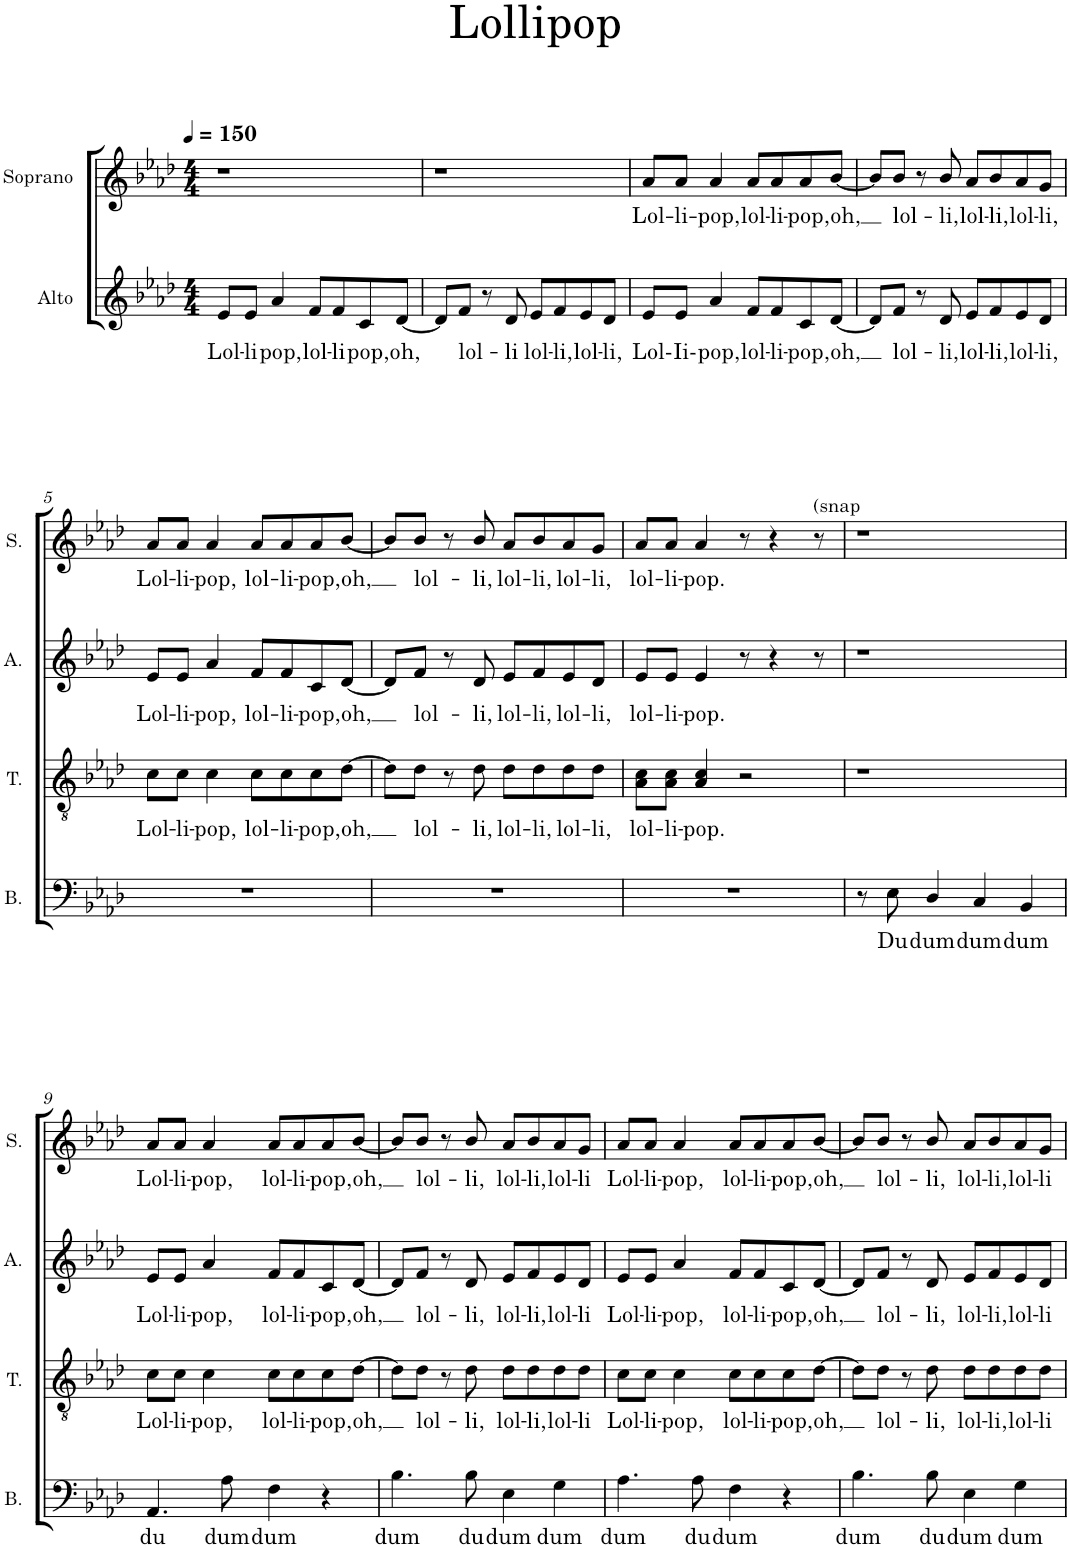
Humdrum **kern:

**kern	**text	**kern	**text	**kern	**text	**kern	**text
*part4	*part4	*part3	*part3	*part2	*part2	*part1	*part1
*staff4	*staff4	*staff3	*staff3	*staff2	*staff2	*staff1	*staff1
*I"Bass	*	*I"Tenore	*	*I"Alto	*	*I"Soprano	*
*I'B.	*	*I'T.	*	*I'A.	*	*I'S.	*
*stria5	*	*stria5	*	*	*	*	*
*clefF4	*	*clefGv2	*	*clefG2	*	*clefG2	*
*k[b-e-a-d-]	*	*k[b-e-a-d-]	*	*k[b-e-a-d-]	*	*k[b-e-a-d-]	*
*M4/4	*	*M4/4	*	*M4/4	*	*M4/4	*
*MM150	*	*MM150	*	*MM150	*	*MM150	*
=1	=1	=1	=1	=1	=1	=1	=1
!	!	!	!	!	!LO:LY:b	!	!
1r	.	1r	.	8e-/L	Lol-	1r	.
!	!	!	!	!	!LO:LY:b	!	!
.	.	.	.	8e-/J	-li	.	.
!	!	!	!	!	!LO:LY:b	!	!
.	.	.	.	4a-/	pop,	.	.
!	!	!	!	!	!LO:LY:b	!	!
.	.	.	.	8f/L	lol-	.	.
!	!	!	!	!	!LO:LY:b	!	!
.	.	.	.	8f/	-li	.	.
!	!	!	!	!	!LO:LY:b	!	!
.	.	.	.	8c/	pop,	.	.
!	!	!	!	!	!LO:LY:b	!	!
.	.	.	.	[8d-/J	oh,	.	.
=2	=2	=2	=2	=2	=2	=2	=2
1r	.	1r	.	8d-/L]	.	1r	.
!	!	!	!	!	!LO:LY:b	!	!
.	.	.	.	8f/J	lol-	.	.
.	.	.	.	8r	.	.	.
!	!	!	!	!	!LO:LY:b	!	!
.	.	.	.	8d-/	-li	.	.
!	!	!	!	!	!LO:LY:b	!	!
.	.	.	.	8e-/L	lol-	.	.
!	!	!	!	!	!LO:LY:b	!	!
.	.	.	.	8f/	-li,	.	.
!	!	!	!	!	!LO:LY:b	!	!
.	.	.	.	8e-/	lol-	.	.
!	!	!	!	!	!LO:LY:b	!	!
.	.	.	.	8d-/J	-li,	.	.
=3	=3	=3	=3	=3	=3	=3	=3
!	!	!	!	!	!LO:LY:b	!	!LO:LY:b
1r	.	1r	.	8e-/L	Lol-	8a-/L	Lol-
!	!	!	!	!	!LO:LY:b	!	!LO:LY:b
.	.	.	.	8e-/J	Ii-	8a-/J	-li-
!	!	!	!	!	!LO:LY:b	!	!LO:LY:b
.	.	.	.	4a-/	pop,	4a-/	-pop,
!	!	!	!	!	!LO:LY:b	!	!LO:LY:b
.	.	.	.	8f/L	lol-	8a-/L	lol-
!	!	!	!	!	!LO:LY:b	!	!LO:LY:b
.	.	.	.	8f/	-li-	8a-/	-li-
!	!	!	!	!	!LO:LY:b	!	!LO:LY:b
.	.	.	.	8c/	-pop,	8a-/	-pop,
!	!	!	!	!	!LO:LY:b	!	!LO:LY:b
.	.	.	.	[8d-/J	oh,	[8b-/J	oh,
=4	=4	=4	=4	=4	=4	=4	=4
1r	.	1r	.	8d-/L]	.	8b-/L]	.
!	!	!	!	!	!LO:LY:b	!	!LO:LY:b
.	.	.	.	8f/J	lol-	8b-/J	lol-
.	.	.	.	8r	.	8r	.
!	!	!	!	!	!LO:LY:b	!	!LO:LY:b
.	.	.	.	8d-/	-li,	8b-/	-li,
!	!	!	!	!	!LO:LY:b	!	!LO:LY:b
.	.	.	.	8e-/L	lol-	8a-/L	lol-
!	!	!	!	!	!LO:LY:b	!	!LO:LY:b
.	.	.	.	8f/	-li,	8b-/	-li,
!	!	!	!	!	!LO:LY:b	!	!LO:LY:b
.	.	.	.	8e-/	lol-	8a-/	lol-
!	!	!	!	!	!LO:LY:b	!	!LO:LY:b
.	.	.	.	8d-/J	-li,	8g/J	-li,
!!LO:LB:g=z
=5	=5	=5	=5	=5	=5	=5	=5
!	!	!	!LO:LY:b	!	!LO:LY:b	!	!LO:LY:b
1r	.	8c\L	Lol-	8e-/L	Lol-	8a-/L	Lol-
!	!	!	!LO:LY:b	!	!LO:LY:b	!	!LO:LY:b
.	.	8c\J	-li-	8e-/J	-li-	8a-/J	-li-
!	!	!	!LO:LY:b	!	!LO:LY:b	!	!LO:LY:b
.	.	4c\	-pop,	4a-/	-pop,	4a-/	-pop,
!	!	!	!LO:LY:b	!	!LO:LY:b	!	!LO:LY:b
.	.	8c\L	lol-	8f/L	lol-	8a-/L	lol-
!	!	!	!LO:LY:b	!	!LO:LY:b	!	!LO:LY:b
.	.	8c\	-li-	8f/	-li-	8a-/	-li-
!	!	!	!LO:LY:b	!	!LO:LY:b	!	!LO:LY:b
.	.	8c\	-pop,	8c/	-pop,	8a-/	-pop,
!	!	!	!LO:LY:b	!	!LO:LY:b	!	!LO:LY:b
.	.	[8d-\J	oh,	[8d-/J	oh,	[8b-/J	oh,
=6	=6	=6	=6	=6	=6	=6	=6
1r	.	8d-\L]	.	8d-/L]	.	8b-/L]	.
!	!	!	!LO:LY:b	!	!LO:LY:b	!	!LO:LY:b
.	.	8d-\J	lol-	8f/J	lol-	8b-/J	lol-
.	.	8r	.	8r	.	8r	.
!	!	!	!LO:LY:b	!	!LO:LY:b	!	!LO:LY:b
.	.	8d-\	-li,	8d-/	-li,	8b-/	-li,
!	!	!	!LO:LY:b	!	!LO:LY:b	!	!LO:LY:b
.	.	8d-\L	lol-	8e-/L	lol-	8a-/L	lol-
!	!	!	!LO:LY:b	!	!LO:LY:b	!	!LO:LY:b
.	.	8d-\	-li,	8f/	-li,	8b-/	-li,
!	!	!	!LO:LY:b	!	!LO:LY:b	!	!LO:LY:b
.	.	8d-\	lol-	8e-/	lol-	8a-/	lol-
!	!	!	!LO:LY:b	!	!LO:LY:b	!	!LO:LY:b
.	.	8d-\J	-li,	8d-/J	-li,	8g/J	-li,
=7	=7	=7	=7	=7	=7	=7	=7
!	!	!	!LO:LY:b	!	!LO:LY:b	!	!LO:LY:b
1r	.	8A-\ 8c\L	lol-	8e-/L	lol-	8a-/L	lol-
!	!	!	!LO:LY:b	!	!LO:LY:b	!	!LO:LY:b
.	.	8A-\ 8c\J	-li-	8e-/J	-li-	8a-/J	-li-
!	!	!	!LO:LY:b	!	!LO:LY:b	!	!LO:LY:b
.	.	4A-/ 4c/	-pop.	4e-/	-pop.	4a-/	-pop.
.	.	2r	.	8r	.	8r	.
.	.	.	.	4r	.	4r	.
!	!	!	!	!	!	!LO:TX:a:t=(snap	!
.	.	.	.	8r	.	8r	.
=8	=8	=8	=8	=8	=8	=8	=8
8r	.	1r	.	1r	.	1r	.
!	!LO:LY:b	!	!	!	!	!	!
8E-\	Du	.	.	.	.	.	.
!	!LO:LY:b	!	!	!	!	!	!
4D-/	dum	.	.	.	.	.	.
!	!LO:LY:b	!	!	!	!	!	!
4C/	dum	.	.	.	.	.	.
!	!LO:LY:b	!	!	!	!	!	!
4BB-/	dum	.	.	.	.	.	.
!!LO:LB:g=z
=9	=9	=9	=9	=9	=9	=9	=9
!	!LO:LY:b	!	!LO:LY:b	!	!LO:LY:b	!	!LO:LY:b
4.AA-/	du	8c\L	Lol-	8e-/L	Lol-	8a-/L	Lol-
!	!	!	!LO:LY:b	!	!LO:LY:b	!	!LO:LY:b
.	.	8c\J	-li-	8e-/J	-li-	8a-/J	-li-
!	!	!	!LO:LY:b	!	!LO:LY:b	!	!LO:LY:b
.	.	4c\	-pop,	4a-/	-pop,	4a-/	-pop,
!	!LO:LY:b	!	!	!	!	!	!
8A-\	dum	.	.	.	.	.	.
!	!LO:LY:b	!	!LO:LY:b	!	!LO:LY:b	!	!LO:LY:b
4F\	dum	8c\L	lol-	8f/L	lol-	8a-/L	lol-
!	!	!	!LO:LY:b	!	!LO:LY:b	!	!LO:LY:b
.	.	8c\	-li-	8f/	-li-	8a-/	-li-
!	!	!	!LO:LY:b	!	!LO:LY:b	!	!LO:LY:b
4r	.	8c\	-pop,	8c/	-pop,	8a-/	-pop,
!	!	!	!LO:LY:b	!	!LO:LY:b	!	!LO:LY:b
.	.	[8d-\J	oh,	[8d-/J	oh,	[8b-/J	oh,
=10	=10	=10	=10	=10	=10	=10	=10
!	!LO:LY:b	!	!	!	!	!	!
4.B-\	dum	8d-\L]	.	8d-/L]	.	8b-/L]	.
!	!	!	!LO:LY:b	!	!LO:LY:b	!	!LO:LY:b
.	.	8d-\J	lol-	8f/J	lol-	8b-/J	lol-
.	.	8r	.	8r	.	8r	.
!	!LO:LY:b	!	!LO:LY:b	!	!LO:LY:b	!	!LO:LY:b
8B-\	du	8d-\	-li,	8d-/	-li,	8b-/	-li,
!	!LO:LY:b	!	!LO:LY:b	!	!LO:LY:b	!	!LO:LY:b
4E-\	dum	8d-\L	lol-	8e-/L	lol-	8a-/L	lol-
!	!	!	!LO:LY:b	!	!LO:LY:b	!	!LO:LY:b
.	.	8d-\	-li,	8f/	-li,	8b-/	-li,
!	!LO:LY:b	!	!LO:LY:b	!	!LO:LY:b	!	!LO:LY:b
4G\	dum	8d-\	lol-	8e-/	lol-	8a-/	lol-
!	!	!	!LO:LY:b	!	!LO:LY:b	!	!LO:LY:b
.	.	8d-\J	-li	8d-/J	-li	8g/J	-li
=11	=11	=11	=11	=11	=11	=11	=11
!	!LO:LY:b	!	!LO:LY:b	!	!LO:LY:b	!	!LO:LY:b
4.A-\	dum	8c\L	Lol-	8e-/L	Lol-	8a-/L	Lol-
!	!	!	!LO:LY:b	!	!LO:LY:b	!	!LO:LY:b
.	.	8c\J	-li-	8e-/J	-li-	8a-/J	-li-
!	!	!	!LO:LY:b	!	!LO:LY:b	!	!LO:LY:b
.	.	4c\	-pop,	4a-/	-pop,	4a-/	-pop,
!	!LO:LY:b	!	!	!	!	!	!
8A-\	du	.	.	.	.	.	.
!	!LO:LY:b	!	!LO:LY:b	!	!LO:LY:b	!	!LO:LY:b
4F\	dum	8c\L	lol-	8f/L	lol-	8a-/L	lol-
!	!	!	!LO:LY:b	!	!LO:LY:b	!	!LO:LY:b
.	.	8c\	-li-	8f/	-li-	8a-/	-li-
!	!	!	!LO:LY:b	!	!LO:LY:b	!	!LO:LY:b
4r	.	8c\	-pop,	8c/	-pop,	8a-/	-pop,
!	!	!	!LO:LY:b	!	!LO:LY:b	!	!LO:LY:b
.	.	[8d-\J	oh,	[8d-/J	oh,	[8b-/J	oh,
=12	=12	=12	=12	=12	=12	=12	=12
!	!LO:LY:b	!	!	!	!	!	!
4.B-\	dum	8d-\L]	.	8d-/L]	.	8b-/L]	.
!	!	!	!LO:LY:b	!	!LO:LY:b	!	!LO:LY:b
.	.	8d-\J	lol-	8f/J	lol-	8b-/J	lol-
.	.	8r	.	8r	.	8r	.
!	!LO:LY:b	!	!LO:LY:b	!	!LO:LY:b	!	!LO:LY:b
8B-\	du	8d-\	-li,	8d-/	-li,	8b-/	-li,
!	!LO:LY:b	!	!LO:LY:b	!	!LO:LY:b	!	!LO:LY:b
4E-\	dum	8d-\L	lol-	8e-/L	lol-	8a-/L	lol-
!	!	!	!LO:LY:b	!	!LO:LY:b	!	!LO:LY:b
.	.	8d-\	-li,	8f/	-li,	8b-/	-li,
!	!LO:LY:b	!	!LO:LY:b	!	!LO:LY:b	!	!LO:LY:b
4G\	dum	8d-\	lol-	8e-/	lol-	8a-/	lol-
!	!	!	!LO:LY:b	!	!LO:LY:b	!	!LO:LY:b
.	.	8d-\J	-li	8d-/J	-li	8g/J	-li
=	=	=	=	=	=	=	=
*-	*-	*-	*-	*-	*-	*-	*-
